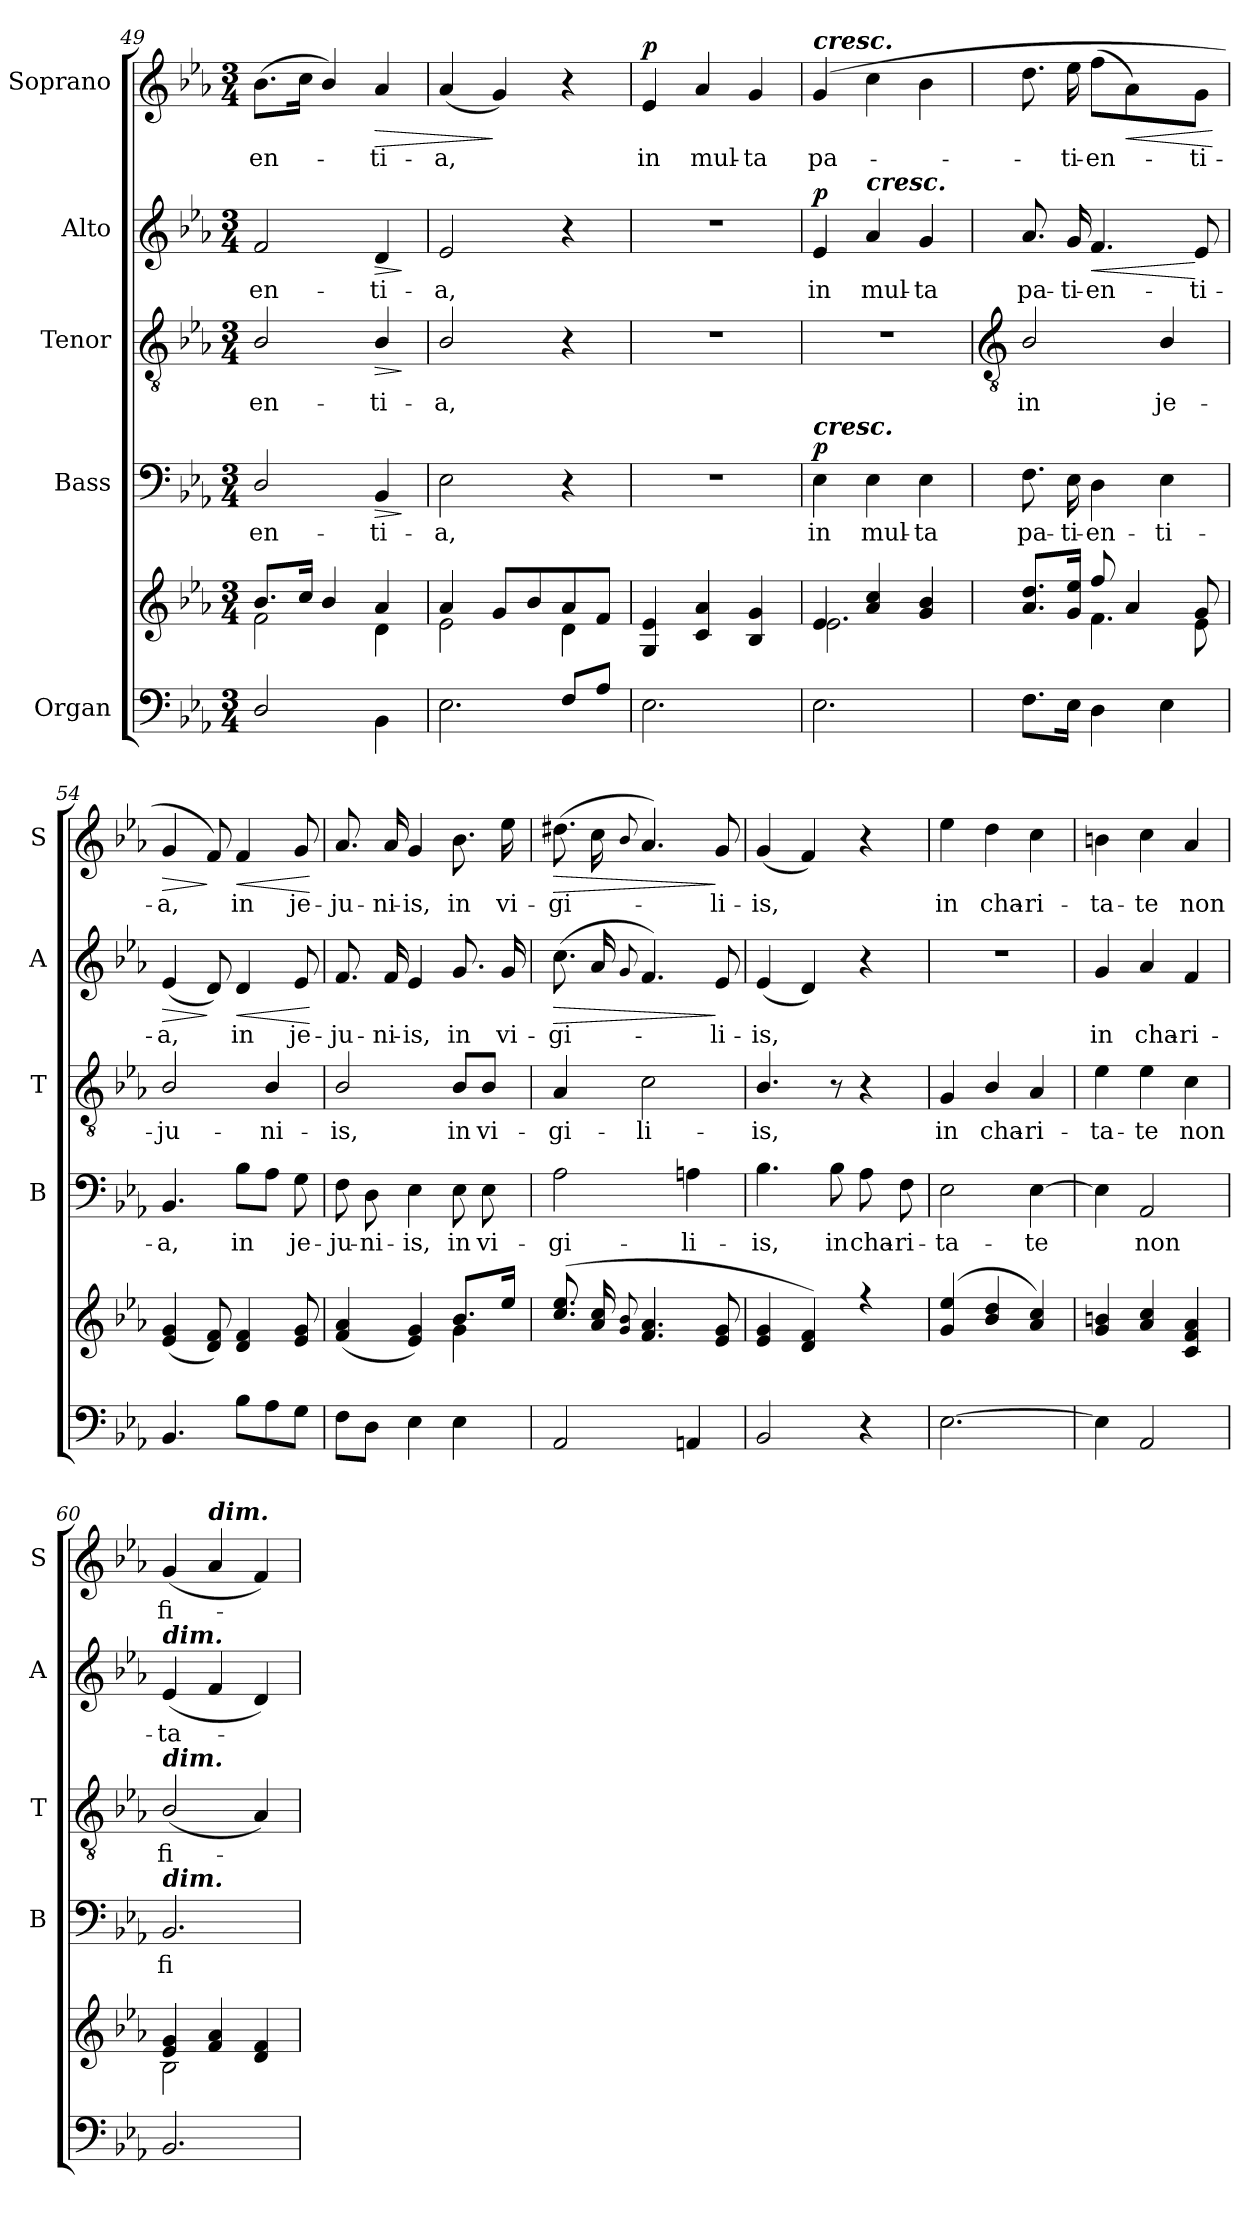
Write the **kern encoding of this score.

**kern	**kern	**kern	**text	**dynam	**kern	**text	**dynam	**kern	**text	**dynam	**kern	**text	**dynam
*part5	*part5	*part4	*part4	*part4	*part3	*part3	*part3	*part2	*part2	*part2	*part1	*part1	*part1
*staff6	*staff5	*staff4	*staff4	*staff4	*staff3	*staff3	*staff3	*staff2	*staff2	*staff2	*staff1	*staff1	*staff1
*I"Organ	*	*I"Bass	*	*	*I"Tenor	*	*	*I"Alto	*	*	*I"Soprano	*	*
*	*	*I'B	*	*	*I'T	*	*	*I'A	*	*	*I'S	*	*
*clefF4	*clefG2	*clefF4	*	*	*clefGv2	*	*	*clefG2	*	*	*clefG2	*	*
*k[b-e-a-]	*k[b-e-a-]	*k[b-e-a-]	*	*	*k[b-e-a-]	*	*	*k[b-e-a-]	*	*	*k[b-e-a-]	*	*
*E-:	*E-:	*E-:	*	*	*E-:	*	*	*E-:	*	*	*E-:	*	*
*M3/4	*M3/4	*M3/4	*	*	*M3/4	*	*	*M3/4	*	*	*M3/4	*	*
=49	=49	=49	=49	=49	=49	=49	=49	=49	=49	=49	=49	=49	=49
!LO:N:vis=1	!	!	!LO:LY:b	!	!	!LO:LY:b	!	!	!LO:LY:b	!	!	!LO:LY:b	!
*^	*^	*	*	*	*	*	*	*	*	*	*	*	*
2.ryy	2D/	8.b-/L	2f\	2D/	-en-	.	2B-/	-en-	.	2f	-en-	.	(>8.b-L	-en-	.
.	.	16cc/J	.	.	.	.	.	.	.	.	.	.	16ccJ	.	.
.	.	4b-/	.	.	.	.	.	.	.	.	.	.	4b-/)	.	.
!	!	!	!	!	!LO:LY:b	!LO:HP:b	!	!LO:LY:b	!LO:HP:b	!	!LO:LY:b	!LO:HP:b	!	!LO:LY:b	!LO:HP:b
.	4BB-	4a-/	4d\	4BB-	-ti-	>	4B-/	-ti-	>	4d	-ti-	>	4a-	ti-	>
*v	*v	*	*	*	*	*	*	*	*	*	*	*	*	*	*
*	*v	*v	*	*	*	*	*	*	*	*	*	*	*	*
.	.	.	.	]	.	.	]	.	.	]	.	.	.
=50	=50	=50	=50	=50	=50	=50	=50	=50	=50	=50	=50	=50	=50
*^	*^	*	*	*	*	*	*	*	*	*	*	*	*
!	!	!	!	!	!LO:LY:b	!	!	!LO:LY:b	!	!	!LO:LY:b	!	!	!LO:LY:b	!
2ryy	2.E-	4a-/	2e-\	2E-	-a,	.	2B-/	-a,	.	2e-	-a,	.	(<4a-	-a,	.
.	.	8g/L	.	.	.	.	.	.	.	.	.	.	4g)	.	]
.	.	8b-/	.	.	.	.	.	.	.	.	.	.	.	.	.
8F/L	.	8a-/	4d\	4r	.	.	4r	.	.	4r	.	.	4r	.	.
8A-/J	.	8f/J	.	.	.	.	.	.	.	.	.	.	.	.	.
=51	=51	=51	=51	=51	=51	=51	=51	=51	=51	=51	=51	=51	=51	=51	=51
!LO:N:vis=1	!	!	!LO:N:vis=1	!LO:N:vis=1	!	!	!LO:N:vis=1	!	!	!LO:N:vis=1	!	!	!	!LO:LY:b	!LO:DY:b
2.ryy	2.E-	4G/ 4e-/	2.ryy	2.r	.	.	2.r	.	.	2.r	.	.	4e-	in	p
!	!	!	!	!	!	!	!	!	!	!	!	!	!	!LO:LY:b	!
.	.	4c/ 4a-/	.	.	.	.	.	.	.	.	.	.	4a-	mul-	.
!	!	!	!	!	!	!	!	!	!	!	!	!	!	!LO:LY:b	!
.	.	4B-/ 4g/	.	.	.	.	.	.	.	.	.	.	4g	-ta	.
=52	=52	=52	=52	=52	=52	=52	=52	=52	=52	=52	=52	=52	=52	=52	=52
!	!	!	!	!	!	!	!	!	!	!	!	!	!LO:TX:a:Bi:t=cresc.	!	!
!	!	!	!	!LO:TX:a:Bi:t=cresc.	!	!	!	!	!	!	!	!	!	!	!
!LO:N:vis=1	!	!	!	!	!LO:LY:b	!LO:DY:b	!LO:N:vis=1	!	!	!	!LO:LY:b	!LO:DY:b	!	!LO:LY:b	!
2.ryy	2.E-	4e-/	2.e-\	4E-	in	p	2.r	.	.	4e-	in	p	(<4g	pa-	.
!	!	!	!	!	!	!	!	!	!	!LO:TX:a:Bi:t=cresc.	!	!	!	!	!
!	!	!	!	!	!LO:LY:b	!	!	!	!	!	!LO:LY:b	!	!	!	!
.	.	4a-/ 4cc/	.	4E-	mul-	.	.	.	.	4a-	mul-	.	4cc	.	.
!	!	!	!	!	!LO:LY:b	!	!	!	!	!	!LO:LY:b	!	!	!	!
.	.	4g/ 4b-/	.	4E-	-ta	.	.	.	.	4g	-ta	.	4b-	.	.
*v	*v	*	*	*	*	*	*	*	*	*	*	*	*	*	*
!!LO:LB:g=z
=53	=53	=53	=53	=53	=53	=53	=53	=53	=53	=53	=53	=53	=53	=53
*	*	*	*	*	*	*clefGv2	*	*	*	*	*	*	*	*
!	!	!	!	!LO:LY:b	!	!	!LO:LY:b	!	!	!LO:LY:b	!	!	!	!
8.FL	8.a-/ 8.dd/L	4ryy	8.F	pa-	.	2B-/	in	.	8.a-	pa-	.	8.dd	.	.
!	!	!	!	!LO:LY:b	!	!	!	!	!	!LO:LY:b	!	!	!LO:LY:b	!
16E-J	16g/ 16ee-/J	.	16E-	-ti-	.	.	.	.	16g	-ti-	.	16ee-	ti-	.
!	!	!	!	!LO:LY:b	!	!	!	!	!	!LO:LY:b	!LO:HP:b	!	!LO:LY:b	!
4D	8ff/	4.f\	4D	-en-	.	.	.	.	4.f	-en-	<	(8ffL	-en-	.
!	!	!	!	!	!	!	!	!	!	!	!	!	!	!LO:HP:b
.	4a-/	.	.	.	.	.	.	.	.	.	.	4a-)	.	<
!	!	!	!	!LO:LY:b	!	!	!LO:LY:b	!	!	!	!	!	!	!
4E-	.	.	4E-	-ti-	.	4B-/	je-	.	.	.	.	.	.	.
!	!	!	!	!	!	!	!	!	!	!LO:LY:b	!	!	!LO:LY:b	!
.	8g/	8e-\	.	.	.	.	.	.	8e-	-ti-	[	8gJ	ti-	.
*	*v	*v	*	*	*	*	*	*	*	*	*	*	*	*
.	.	.	.	.	.	.	.	.	.	.	.	.	[
=54	=54	=54	=54	=54	=54	=54	=54	=54	=54	=54	=54	=54	=54
*	*^	*	*	*	*	*	*	*	*	*	*	*	*
!	!	!LO:N:vis=1	!	!LO:LY:b	!	!	!LO:LY:b	!	!	!LO:LY:b	!LO:HP:b	!	!LO:LY:b	!LO:HP:b
4.BB-	(>4e-/ 4g/	2.ryy	4.BB-	-a,	.	2B-/	-ju-	.	(<4e-	-a,	>	4g	-a,	>
.	8d/ 8f/)	.	.	.	.	.	.	.	8d)	.	]	8f)	.	]
!	!	!	!	!LO:LY:b	!	!	!	!	!	!LO:LY:b	!LO:HP:b	!	!LO:LY:b	!LO:HP:b
8B-L	4d/ 4f/	.	8B-L	in	.	.	.	.	4d	in	<	4f	in	<
!	!	!	!	!	!	!	!LO:LY:b	!	!	!	!	!	!	!
8A-	.	.	8A-J	.	.	4B-/	-ni-	.	.	.	.	.	.	.
!	!	!	!	!LO:LY:b	!	!	!	!	!	!LO:LY:b	!	!	!LO:LY:b	!
8GJ	8e-/ 8g/	.	8G	je-	.	.	.	.	8e-	je-	.	8g	je-	.
*	*v	*v	*	*	*	*	*	*	*	*	*	*	*	*
.	.	.	.	.	.	.	.	.	.	[	.	.	[
=55	=55	=55	=55	=55	=55	=55	=55	=55	=55	=55	=55	=55	=55
*	*^	*	*	*	*	*	*	*	*	*	*	*	*
!	!	!	!	!LO:LY:b	!	!	!LO:LY:b	!	!	!LO:LY:b	!	!	!LO:LY:b	!
8FL	(>4f/ 4a-/	2ryy	8F	-ju-	.	2B-/	-is,	.	8.f	-ju-	.	8.a-	-ju-	.
!	!	!	!	!LO:LY:b	!	!	!	!	!	!	!	!	!	!
8DJ	.	.	8D	-ni-	.	.	.	.	.	.	.	.	.	.
!	!	!	!	!	!	!	!	!	!	!LO:LY:b	!	!	!LO:LY:b	!
.	.	.	.	.	.	.	.	.	16f	-ni-	.	16a-	-ni-	.
!	!	!	!	!LO:LY:b	!	!	!	!	!	!LO:LY:b	!	!	!LO:LY:b	!
4E-	4e-/ 4g/)	.	4E-	-is,	.	.	.	.	4e-	-is,	.	4g	-is,	.
!	!	!	!	!LO:LY:b	!	!	!LO:LY:b	!	!	!LO:LY:b	!	!	!LO:LY:b	!
4E-	8.b-/L	4g\	8E-	in	.	8B-/L	in	.	8.g	in	.	8.b-	in	.
!	!	!	!	!LO:LY:b	!	!	!LO:LY:b	!	!	!	!	!	!	!
.	.	.	8E-	vi-	.	8B-/J	vi-	.	.	.	.	.	.	.
!	!	!	!	!	!	!	!	!	!	!LO:LY:b	!	!	!LO:LY:b	!
.	16ee-/J	.	.	.	.	.	.	.	16g	vi-	.	16ee-	vi-	.
=56	=56	=56	=56	=56	=56	=56	=56	=56	=56	=56	=56	=56	=56	=56
!	!	!	!	!LO:LY:b	!	!	!LO:LY:b	!	!	!LO:LY:b	!LO:HP:b	!	!LO:LY:b	!LO:HP:b
2AA-	(>8.cc/ 8.ee-/L	2.ryy	2A-	-gi-	.	4A-	-gi-	.	(>8.ccL	-gi-	>	(>8.dd#XL	-gi-	>
.	16a-/ 16cc/L	.	.	.	.	.	.	.	16a-L	.	.	16ccL	.	.
.	8qqg/ 8qqb-/J	.	.	.	.	.	.	.	8qqg/J	.	.	8qqb-/J	.	.
!	!	!	!	!	!	!	!LO:LY:b	!	!	!	!	!	!	!
.	4.f/ 4.a-/	.	.	.	.	2c	-li-	.	4.f)	.	.	4.a-)	.	.
!	!	!	!	!LO:LY:b	!	!	!	!	!	!	!	!	!	!
4AAn	.	.	4An	-li-	.	.	.	.	.	.	.	.	.	.
!	!	!	!	!	!	!	!	!	!	!LO:LY:b	!	!	!LO:LY:b	!
.	8e-/ 8g/	.	.	.	.	.	.	.	8e-	li-	]	8g	li-	]
=57	=57	=57	=57	=57	=57	=57	=57	=57	=57	=57	=57	=57	=57	=57
!	!	!	!	!LO:LY:b	!	!	!LO:LY:b	!	!	!LO:LY:b	!	!	!LO:LY:b	!
2BB-	4e-/ 4g/	2.ryy	4.B-	-is,	.	4.B-/	-is,	.	(<4e-	-is,	.	(<4g	-is,	.
.	4d/ 4f/)	.	.	.	.	.	.	.	4d)	.	.	4f)	.	.
!	!	!	!	!LO:LY:b	!	!	!	!	!	!	!	!	!	!
.	.	.	8B-	in	.	8r	.	.	.	.	.	.	.	.
!	!	!	!	!LO:LY:b	!	!	!	!	!	!	!	!	!	!
4r	4r	.	8A-	cha-	.	4r	.	.	4r	.	.	4r	.	.
!	!	!	!	!LO:LY:b	!	!	!	!	!	!	!	!	!	!
.	.	.	8F	-ri-	.	.	.	.	.	.	.	.	.	.
=58	=58	=58	=58	=58	=58	=58	=58	=58	=58	=58	=58	=58	=58	=58
!	!	!	!	!LO:LY:b	!	!	!LO:LY:b	!	!LO:N:vis=1	!	!	!	!LO:LY:b	!
[2.E-	(>4g/ 4ee-/	2.ryy	2E-	-ta-	.	4G	in	.	2.r	.	.	4ee-	in	.
!	!	!	!	!	!	!	!LO:LY:b	!	!	!	!	!	!LO:LY:b	!
.	4b-/ 4dd/	.	.	.	.	4B-/	cha-	.	.	.	.	4dd	cha-	.
!	!	!	!	!LO:LY:b	!	!	!LO:LY:b	!	!	!	!	!	!LO:LY:b	!
.	4a-/ 4cc/)	.	[4E-	-te	.	4A-	-ri-	.	.	.	.	4cc	-ri-	.
=59	=59	=59	=59	=59	=59	=59	=59	=59	=59	=59	=59	=59	=59	=59
!	!	!LO:N:vis=1	!	!	!	!	!LO:LY:b	!	!	!LO:LY:b	!	!	!LO:LY:b	!
4E-]	4g/ 4bn/	2.ryy	4E-]	.	.	4e-	-ta-	.	4g	in	.	4bn	-ta-	.
!	!	!	!	!LO:LY:b	!	!	!LO:LY:b	!	!	!LO:LY:b	!	!	!LO:LY:b	!
2AA-	4a-/ 4cc/	.	2AA-	non	.	4e-	-te	.	4a-	cha-	.	4cc	-te	.
!	!	!	!	!	!	!	!LO:LY:b	!	!	!LO:LY:b	!	!	!LO:LY:b	!
.	4c/ 4f/ 4a-/	.	.	.	.	4c	non	.	4f	-ri-	.	4a-	non	.
=60	=60	=60	=60	=60	=60	=60	=60	=60	=60	=60	=60	=60	=60	=60
!	!	!	!	!	!	!	!	!	!LO:TX:a:Bi:t=dim.	!	!	!	!	!
!	!	!	!	!	!	!LO:TX:a:Bi:t=dim.	!	!	!	!	!	!	!	!
!	!	!	!LO:TX:a:Bi:t=dim.	!	!	!	!	!	!	!	!	!	!	!
!	!	!	!	!LO:LY:b	!	!	!LO:LY:b	!	!	!LO:LY:b	!	!	!LO:LY:b	!
2.BB-	4e-/ 4g/	2B-\	2.BB-	fi-	.	(<2B-/	fi-	.	(<4e-	-ta-	.	(<4g	fi-	.
!	!	!	!	!	!	!	!	!	!	!	!	!LO:TX:a:Bi:t=dim.	!	!
.	4f/ 4a-/	.	.	.	.	.	.	.	4f	.	.	4a-	.	.
.	4d/ 4f/	4ryy	.	.	.	4A-)	.	.	4d)	.	.	4f)	.	.
*	*v	*v	*	*	*	*	*	*	*	*	*	*	*	*
=	=	=	=	=	=	=	=	=	=	=	=	=	=
*-	*-	*-	*-	*-	*-	*-	*-	*-	*-	*-	*-	*-	*-
